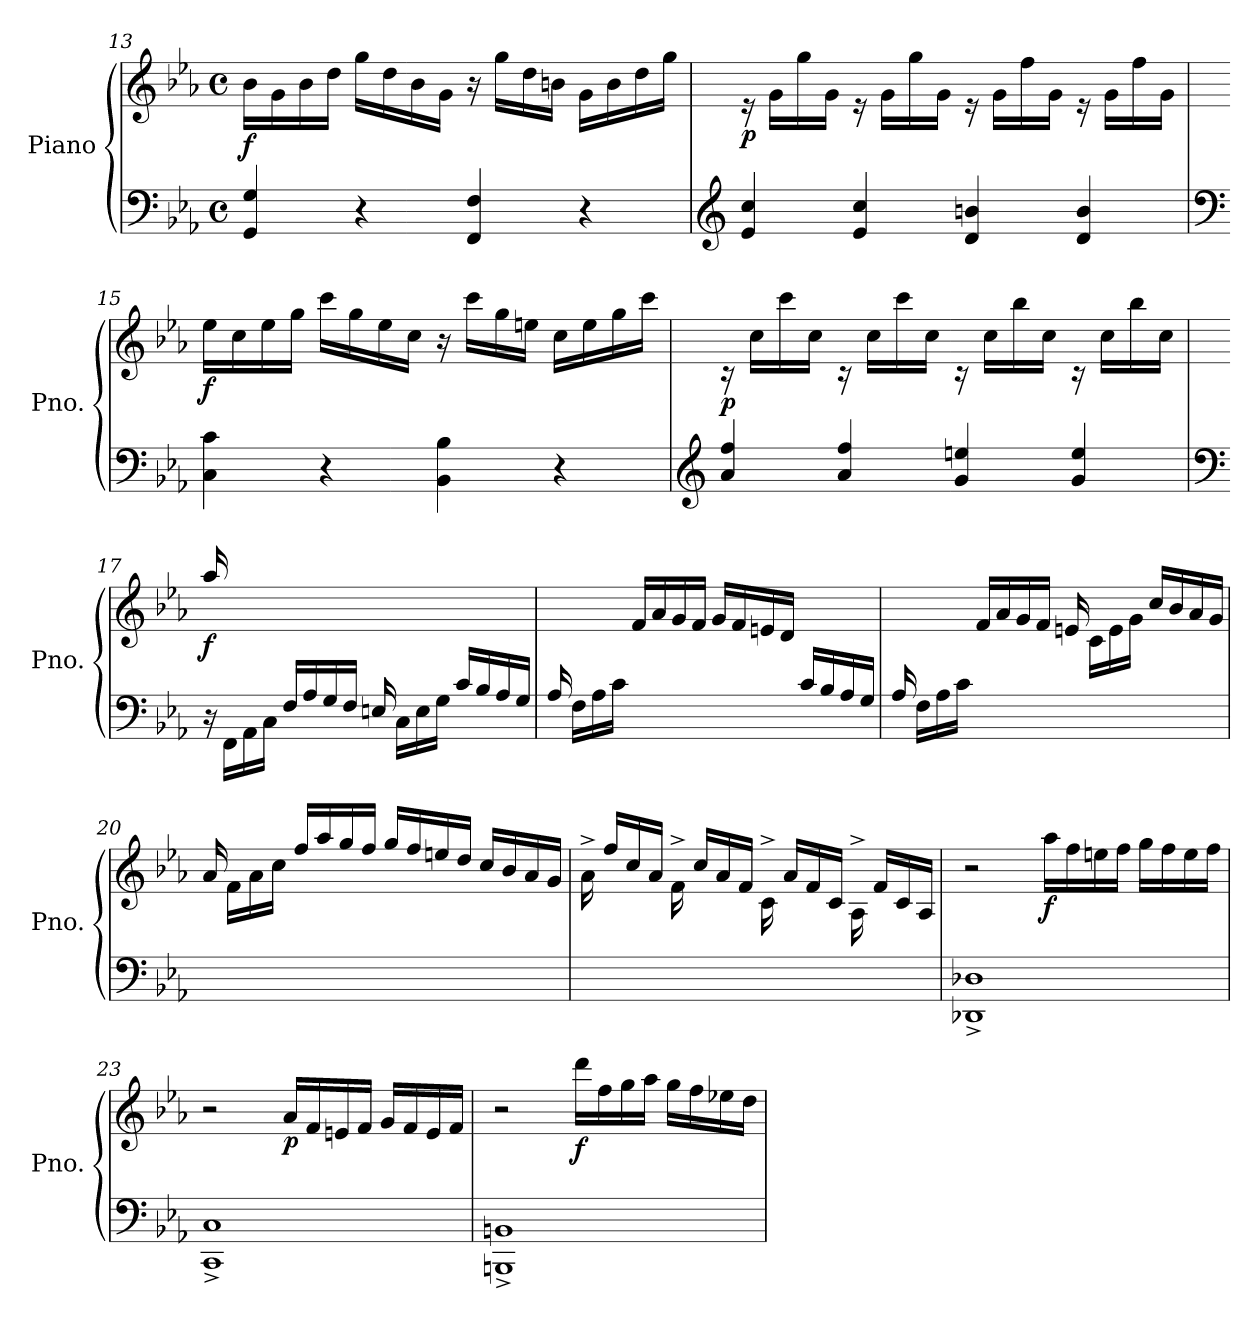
**kern	**kern	**dynam
*part1	*part1	*part1
*staff2	*staff1	*staff1/2
*I"Piano	*	*
*I'Pno.	*	*
*clefF4	*clefG2	*
*k[b-e-a-]	*k[b-e-a-]	*
*M4/4	*M4/4	*
*met(c)	*met(c)	*
=13	=13	=13
!	!	!LO:DY:b
4GG/ 4G/	16b-\LL	f
.	16g\	.
.	16b-\	.
.	16dd\JJ	.
4r	16gg\LL	.
.	16dd\	.
.	16b-\	.
.	16g\JJ	.
4FF/ 4F/	16r	.
.	16gg\LL	.
.	16dd\	.
.	16bn\JJ	.
4r	16g\LL	.
.	16b\	.
.	16dd\	.
.	16gg\JJ	.
=14	=14	=14
*clefG2	*	*
*^	*	*
!	!	!	!LO:DY:b
4e-/ 4cc/	1ryy	16re	p
.	.	16g\LL	.
.	.	16gg\	.
.	.	16g\JJ	.
4e-/ 4cc/	.	16re	.
.	.	16g\LL	.
.	.	16gg\	.
.	.	16g\JJ	.
4d/ 4bn/	.	16re	.
.	.	16g\LL	.
.	.	16ff\	.
.	.	16g\JJ	.
4d/ 4b/	.	16re	.
.	.	16g\LL	.
.	.	16ff\	.
.	.	16g\JJ	.
*v	*v	*	*
!!LO:LB:g=z
=15	=15	=15
*clefF4	*	*
!	!	!LO:DY:b
4C\ 4c\	16ee-\LL	f
.	16cc\	.
.	16ee-\	.
.	16gg\JJ	.
4r	16ccc\LL	.
.	16gg\	.
.	16ee-\	.
.	16cc\JJ	.
4BB-\ 4B-\	16r	.
.	16ccc\LL	.
.	16gg\	.
.	16een\JJ	.
4r	16cc\LL	.
.	16ee\	.
.	16gg\	.
.	16ccc\JJ	.
=16	=16	=16
*clefG2	*	*
*^	*	*
!	!	!	!LO:DY:b
4a-/ 4ff/	1ryy	16rc	p
.	.	16cc\LL	.
.	.	16ccc\	.
.	.	16cc\JJ	.
4a-/ 4ff/	.	16rc	.
.	.	16cc\LL	.
.	.	16ccc\	.
.	.	16cc\JJ	.
4g/ 4een/	.	16rc	.
.	.	16cc\LL	.
.	.	16bb-\	.
.	.	16cc\JJ	.
4g/ 4ee/	.	16rc	.
.	.	16cc\LL	.
.	.	16bb-\	.
.	.	16cc\JJ	.
*v	*v	*	*
=17	=17	=17
*clefF4	*	*
!	!	!LO:DY:b
16r	16aa-/	f
16FF\LL	2...ryy	.
16AA-\	.	.
16C\JJ	.	.
16F/LL	.	.
16A-/	.	.
16G/	.	.
16F/JJ	.	.
16En/	.	.
16C\LL	.	.
16E\	.	.
16G\JJ	.	.
16c/LL	.	.
16B-/	.	.
16A-/	.	.
16G/JJ	.	.
!!LO:PB:g=z
=18	=18	=18
16A-/	4ryy	.
16F\LL	.	.
16A-\	.	.
16c\JJ	.	.
2ryy	16f/LL	.
.	16a-/	.
.	16g/	.
.	16f/JJ	.
.	16g/LL	.
.	16f/	.
.	16en/	.
.	16d/JJ	.
16c/LL	4ryy	.
16B-/	.	.
16A-/	.	.
16G/JJ	.	.
=19	=19	=19
16A-/	4ryy	.
16F\LL	.	.
16A-\	.	.
16c\JJ	.	.
4ryy	16f/LL	.
.	16a-/	.
.	16g/	.
.	16f/JJ	.
16ryy	16en/	.
16ryy	16c\LL	.
8ryy	16e\	.
.	16g\JJ	.
4ryy	16cc/LL	.
.	16b-/	.
.	16a-/	.
.	16g/JJ	.
=20	=20	=20
16ryy	16a-/	.
16ryy	16f\LL	.
8ryy	16a-\	.
.	16cc\JJ	.
4ryy	16ff/LL	.
.	16aa-/	.
.	16gg/	.
.	16ff/JJ	.
2ryy	16gg/LL	.
.	16ff/	.
.	16een/	.
.	16dd/JJ	.
.	16cc/LL	.
.	16b-/	.
.	16a-/	.
.	16g/JJ	.
!!LO:LB:g=z
=21	=21	=21
*	*^	*
*	*	*^	*
16ryy	16ryy	16a-^\	4ryy	.
16ryy	16ff/LL	2...ryy	.	.
8ryy	16cc/	.	.	.
.	16a-/JJ	.	.	.
16ryy	16ryy	.	16f^\	.
16ryy	16cc/LL	.	8.ryy	.
8ryy	16a-/	.	.	.
.	16f/JJ	.	.	.
16ryy	16ryy	.	16c^\	.
16ryy	16a-/LL	.	8.ryy	.
8ryy	16f/	.	.	.
.	16c/JJ	.	.	.
16ryy	16ryy	.	16A-^\	.
16ryy	16f/LL	.	8.ryy	.
8ryy	16c/	.	.	.
.	16A-/JJ	.	.	.
*	*v	*v	*v	*
=22	=22	=22
1DD-X^ 1D-X^	2r	.
!	!	!LO:DY:b
.	16aa-\LL	f
.	16ff\	.
.	16een\	.
.	16ff\JJ	.
.	16gg\LL	.
.	16ff\	.
.	16ee\	.
.	16ff\JJ	.
=23	=23	=23
1CC^ 1C^	2r	.
!	!	!LO:DY:b
.	16a-/LL	p
.	16f/	.
.	16en/	.
.	16f/JJ	.
.	16g/LL	.
.	16f/	.
.	16e/	.
.	16f/JJ	.
!!LO:LB:g=z
=24	=24	=24
1BBBn^ 1BBn^	2r	.
!	!	!LO:DY:b
.	16ddd\LL	f
.	16ff\	.
.	16gg\	.
.	16aa-\JJ	.
.	16gg\LL	.
.	16ff\	.
.	16ee-X\	.
.	16dd\JJ	.
=	=	=
*-	*-	*-
